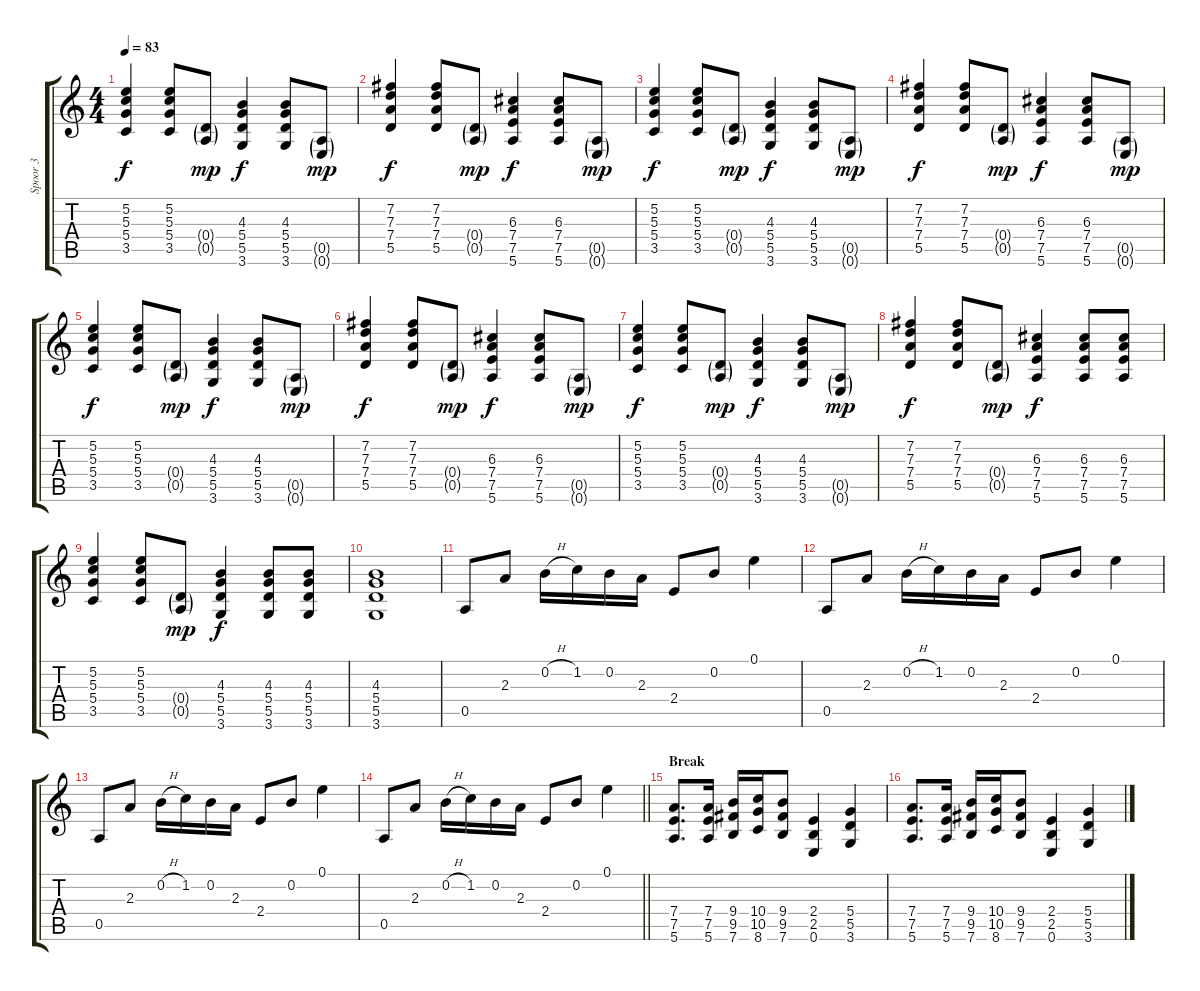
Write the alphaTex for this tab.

\track ("Spoor 3" "Spoor 3") {instrument distortionguitar}
\staff {score tabs}
\tuning (E4 B3 G3 D3 A2 E2) {hide}
\ts (4 4)
\tempo 83
\clef g2
\ks c
(5.2 5.3 5.4 3.5).4{dy f} (5.2 5.3 5.4 3.5).8 (0.4{g} 0.5{g}).8{dy mp} (4.3 5.4 5.5 3.6).4{dy f} (4.3 5.4 5.5 3.6).8 (0.5{g} 0.6{g}).8{dy mp} |
(7.2 7.3 7.4 5.5).4{dy f} (7.2 7.3 7.4 5.5).8 (0.4{g} 0.5{g}).8{dy mp} (6.3 7.4 7.5 5.6).4{dy f} (6.3 7.4 7.5 5.6).8 (0.5{g} 0.6{g}).8{dy mp} |
(5.2 5.3 5.4 3.5).4{dy f} (5.2 5.3 5.4 3.5).8 (0.4{g} 0.5{g}).8{dy mp} (4.3 5.4 5.5 3.6).4{dy f} (4.3 5.4 5.5 3.6).8 (0.5{g} 0.6{g}).8{dy mp} |
(7.2 7.3 7.4 5.5).4{dy f} (7.2 7.3 7.4 5.5).8 (0.4{g} 0.5{g}).8{dy mp} (6.3 7.4 7.5 5.6).4{dy f} (6.3 7.4 7.5 5.6).8 (0.5{g} 0.6{g}).8{dy mp} |
(5.2 5.3 5.4 3.5).4{dy f} (5.2 5.3 5.4 3.5).8 (0.4{g} 0.5{g}).8{dy mp} (4.3 5.4 5.5 3.6).4{dy f} (4.3 5.4 5.5 3.6).8 (0.5{g} 0.6{g}).8{dy mp} |
(7.2 7.3 7.4 5.5).4{dy f} (7.2 7.3 7.4 5.5).8 (0.4{g} 0.5{g}).8{dy mp} (6.3 7.4 7.5 5.6).4{dy f} (6.3 7.4 7.5 5.6).8 (0.5{g} 0.6{g}).8{dy mp} |
(5.2 5.3 5.4 3.5).4{dy f} (5.2 5.3 5.4 3.5).8 (0.4{g} 0.5{g}).8{dy mp} (4.3 5.4 5.5 3.6).4{dy f} (4.3 5.4 5.5 3.6).8 (0.5{g} 0.6{g}).8{dy mp} |
(7.2 7.3 7.4 5.5).4{dy f} (7.2 7.3 7.4 5.5).8 (0.4{g} 0.5{g}).8{dy mp} (6.3 7.4 7.5 5.6).4{dy f} (6.3 7.4 7.5 5.6).8 (6.3 7.4 7.5 5.6).8 |
(5.2 5.3 5.4 3.5).4 (5.2 5.3 5.4 3.5).8 (0.4{g} 0.5{g}).8{dy mp} (4.3 5.4 5.5 3.6).4{dy f} (4.3 5.4 5.5 3.6).8 (4.3 5.4 5.5 3.6).8 |
(4.3 5.4 5.5 3.6).1 |
0.5.8{instrument electricguitarclean} 2.3.8 0.2{h}.16 1.2.16 0.2.16 2.3.16 2.4.8 0.2.8 0.1.4 |
0.5.8 2.3.8 0.2{h}.16 1.2.16 0.2.16 2.3.16 2.4.8 0.2.8 0.1.4 |
0.5.8 2.3.8 0.2{h}.16 1.2.16 0.2.16 2.3.16 2.4.8 0.2.8 0.1.4 |
\barLineRight lightlight
0.5.8 2.3.8 0.2{h}.16 1.2.16 0.2.16 2.3.16 2.4.8 0.2.8 0.1.4 |
\section ("" "Break")
(7.4 7.5 5.6).8{d instrument distortionguitar} (7.4 7.5 5.6).16 (9.4 9.5 7.6).16 (10.4 10.5 8.6).16 (9.4 9.5 7.6).8 (2.4 2.5 0.6).4 (5.4 5.5 3.6).4 |
(7.4 7.5 5.6).8{d} (7.4 7.5 5.6).16 (9.4 9.5 7.6).16 (10.4 10.5 8.6).16 (9.4 9.5 7.6).8 (2.4 2.5 0.6).4 (5.4 5.5 3.6).4
